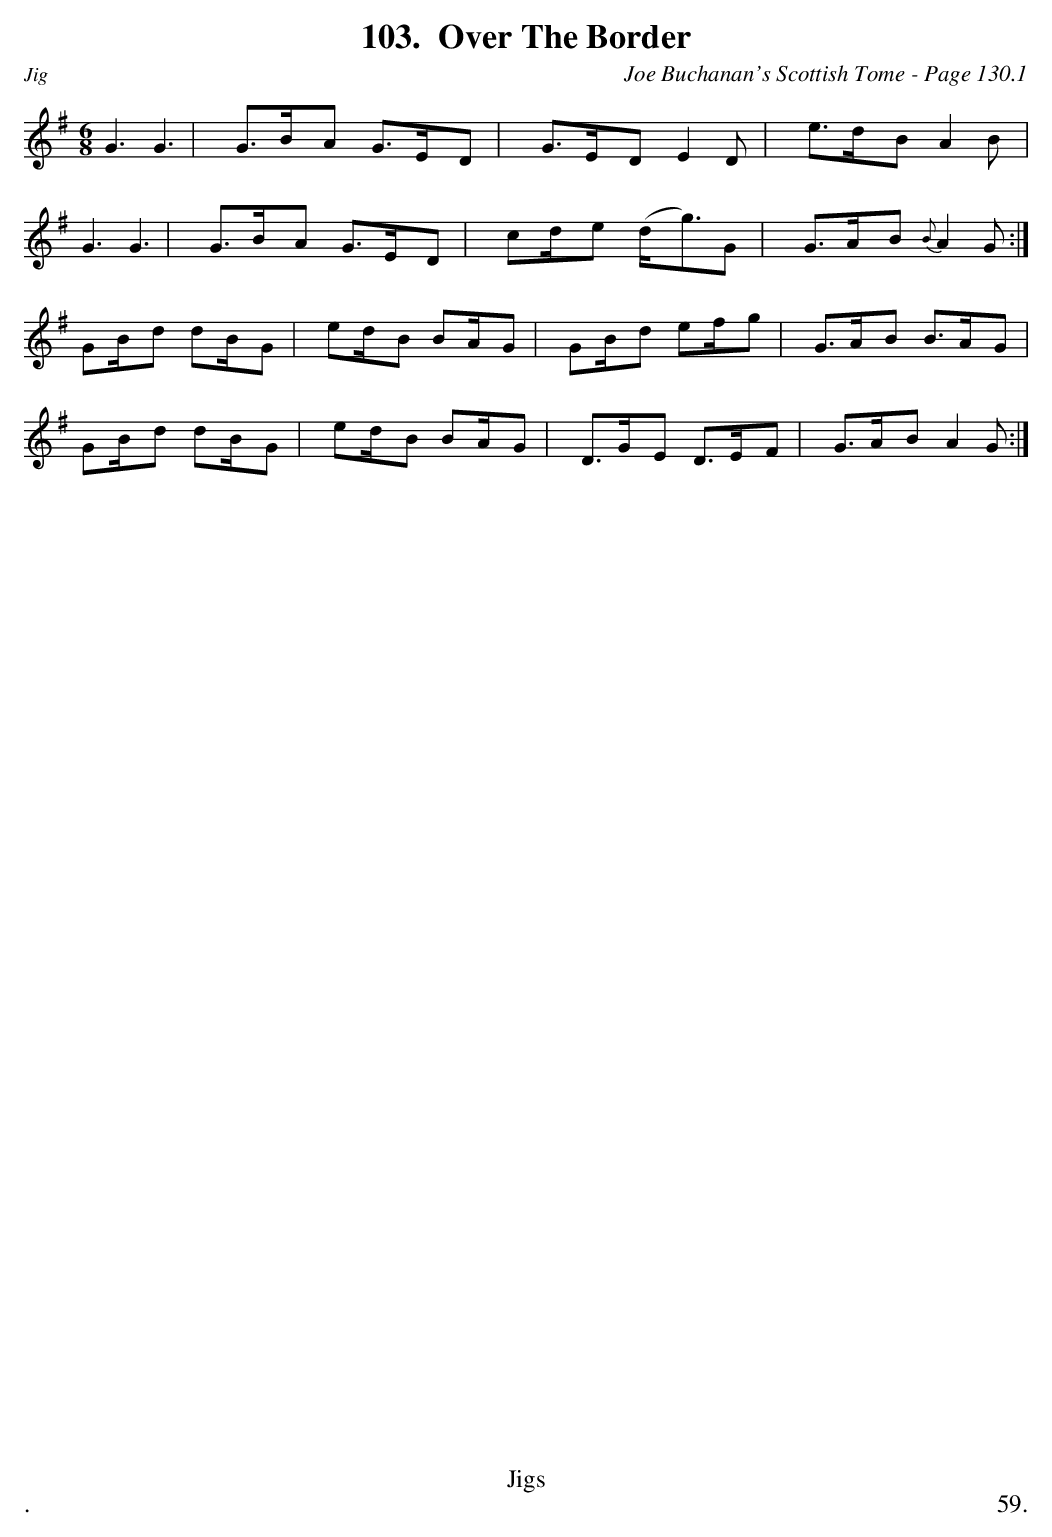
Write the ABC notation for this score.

X:1
T:Over The Border
C:Joe Buchanan's Scottish Tome - Page 130.1
L:1/8
M:6/8
K:G
G3 G3 | G>BA G>ED | G>ED E2 D | e>dB A2 B |
G3 G3 | G>BA G>ED | cd/e (d<g)G | G>AB {B}A2 G :|
GB/d dB/G | ed/B BA/G | GB/d ef/g | G>AB B>AG |
GB/d dB/G | ed/B BA/G | D>GE D>EF | G>AB A2 G :|
